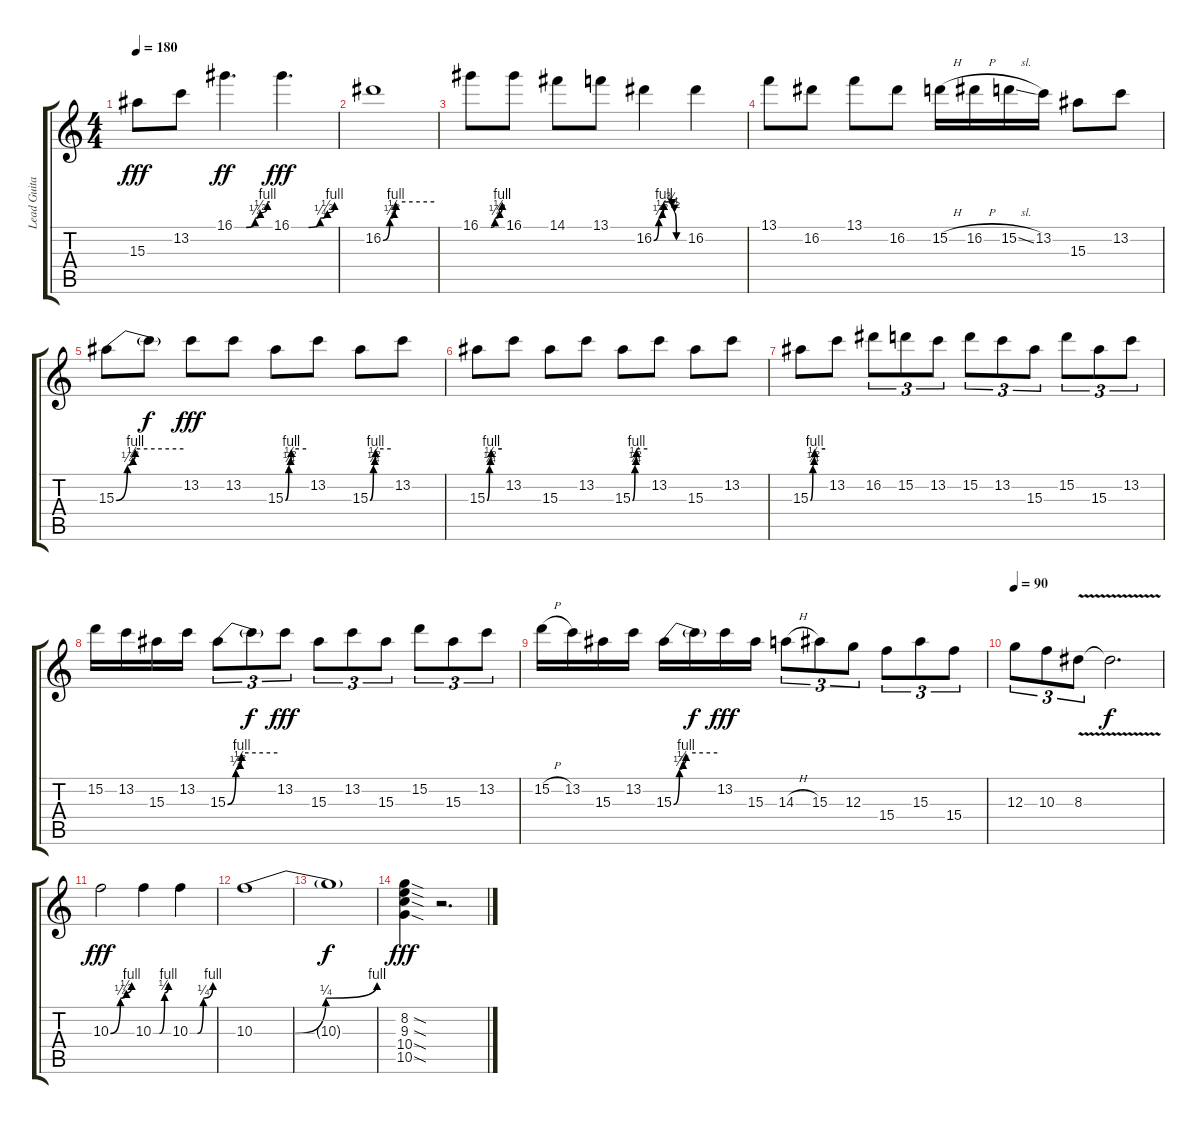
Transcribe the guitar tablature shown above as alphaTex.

\track ("Lead Guitar" "Lead Guita") {instrument overdrivenguitar}
\staff {score tabs}
\tuning (E4 B3 G3 D3 A2 E2) {hide}
\ts (4 4)
\tempo 180
\clef g2
\ks c
15.3.8{dy fff} 13.2.8 16.1{be (custom 0 0 20 0 35 1 44 2 56 4 60 4)}.4{d dy ff} 16.1{be (custom 0 0 24 0 40 1 50 2 60 4)}.4{d dy fff} |
16.2{be (custom 0 0 8 1 13 2 15 4 60 4)}.1 |
16.1{be (custom 0 0 29 0 40 1 53 2 60 4)}.8 16.1.8 14.1.8 13.1.8 16.2{be (custom 0 0 10 1 17 2 20 4 30 4 36 3 41 2 45 0 60 0)}.4 16.2.4 |
13.1.8 16.2.8 13.1.8 16.2.8 15.2{h}.16 16.2{h}.16 15.2{sl}.16 13.2.16 15.3.8 13.2.8 |
15.3{be (custom 0 0 10 1 15 2 17 4 60 4)}.8 15.3{t}.8{dy f} 13.2.8{dy fff} 13.2.8 15.3{be (custom 0 0 10 1 15 2 17 4 60 4)}.8 13.2.8 15.3{be (custom 0 0 10 1 14 2 16 4 60 4)}.8 13.2.8 |
15.3{be (custom 0 0 10 1 14 2 17 4 60 4)}.8 13.2.8 15.3.8 13.2.8 15.3{be (custom 0 0 10 1 14 2 16 4 60 4)}.8 13.2.8 15.3.8 13.2.8 |
15.3{be (custom 0 0 10 1 15 2 17 4 60 4)}.8 13.2.8 16.2.8{tu (3 2)} 15.2.8{tu (3 2)} 13.2.8{tu (3 2)} 15.2.8{tu (3 2)} 13.2.8{tu (3 2)} 15.3.8{tu (3 2)} 15.2.8{tu (3 2)} 15.3.8{tu (3 2)} 13.2.8{tu (3 2)} |
15.2.16 13.2.16 15.3.16 13.2.16 15.3{be (custom 0 0 10 1 15 2 17 4 60 4)}.8{tu (3 2)} 15.3{t}.8{tu (3 2) dy f} 13.2.8{tu (3 2) dy fff} 15.3.8{tu (3 2)} 13.2.8{tu (3 2)} 15.3.8{tu (3 2)} 15.2.8{tu (3 2)} 15.3.8{tu (3 2)} 13.2.8{tu (3 2)} |
15.2{h}.16 13.2.16 15.3.16 13.2.16 15.3{be (custom 0 0 8 1 13 2 17 4 60 4)}.16 15.3{t}.16{dy f} 13.2.16{dy fff} 15.3.16 14.3{h}.8{tu (3 2)} 15.3.8{tu (3 2)} 12.3.8{tu (3 2)} 15.4.8{tu (3 2)} 15.3.8{tu (3 2)} 15.4.8{tu (3 2)} |
\tempo 90
12.3.8{tu (3 2)} 10.3.8{tu (3 2)} 8.3{v}.8{tu (3 2)} 8.3{t}.2{d dy f} |
10.3{be (custom 0 0 28 1 45 2 60 4)}.2{dy fff} 10.3{be (custom 0 0 25 0 45 2 60 4)}.4 10.3{be (custom 0 0 20 0 35 1 60 4)}.4 |
10.3{be (custom 0 0 20 0 35 1 60 4)}.1 |
10.3{t}.1{dy f} |
(8.2{sod} 9.3{sod} 10.4{sod} 10.5{sod}).4{dy fff} r.2{d}
